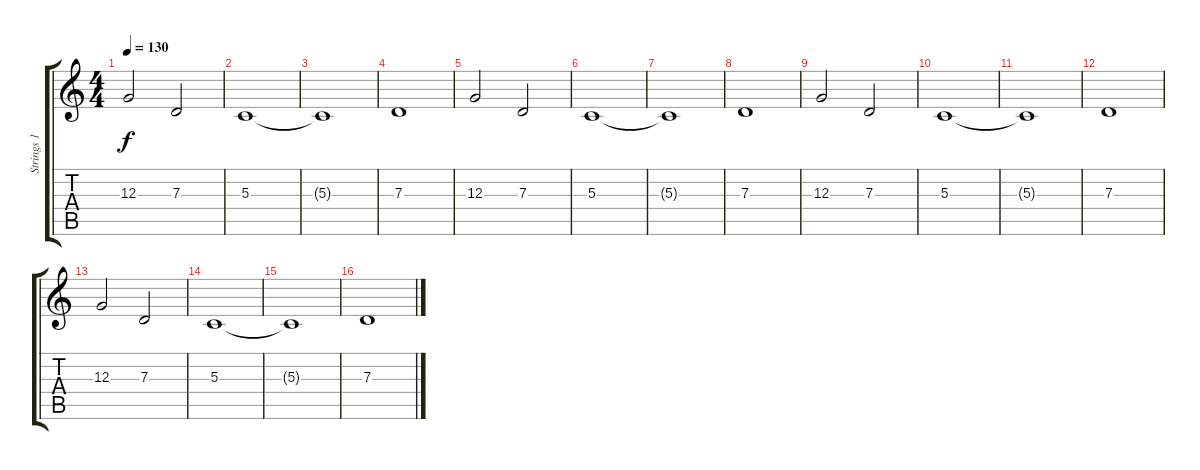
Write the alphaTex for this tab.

\track ("Strings 1" "Strings 1") {instrument stringensemble1}
\staff {score tabs}
\tuning (E4 B3 G3 D3 A2 E2) {hide}
\ts (4 4)
\tempo 130
\clef g2
\ks c
12.3.2{dy f} 7.3.2 |
5.3.1 |
5.3{t}.1 |
7.3.1 |
12.3.2 7.3.2 |
5.3.1 |
5.3{t}.1 |
7.3.1 |
12.3.2 7.3.2 |
5.3.1 |
5.3{t}.1 |
7.3.1 |
12.3.2 7.3.2 |
5.3.1 |
5.3{t}.1 |
7.3.1
